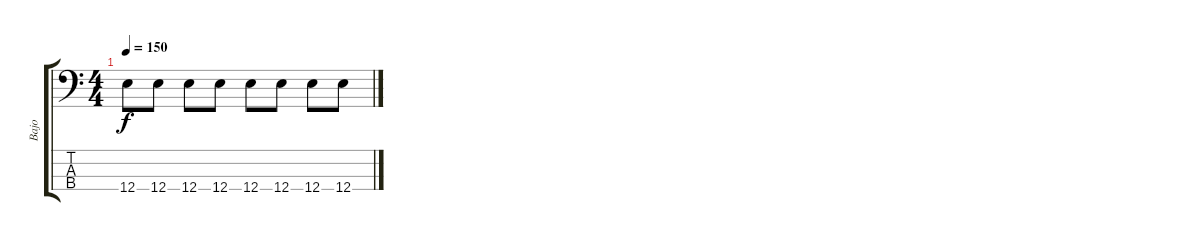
\track ("Bajo" "Bajo") {instrument electricbasspick}
\staff {score tabs}
\tuning (G2 D2 A1 E1) {hide}
\ts (4 4)
\tempo 150
\clef f4
\ks c
12.4.8{dy f} 12.4.8 12.4.8 12.4.8 12.4.8 12.4.8 12.4.8 12.4.8
